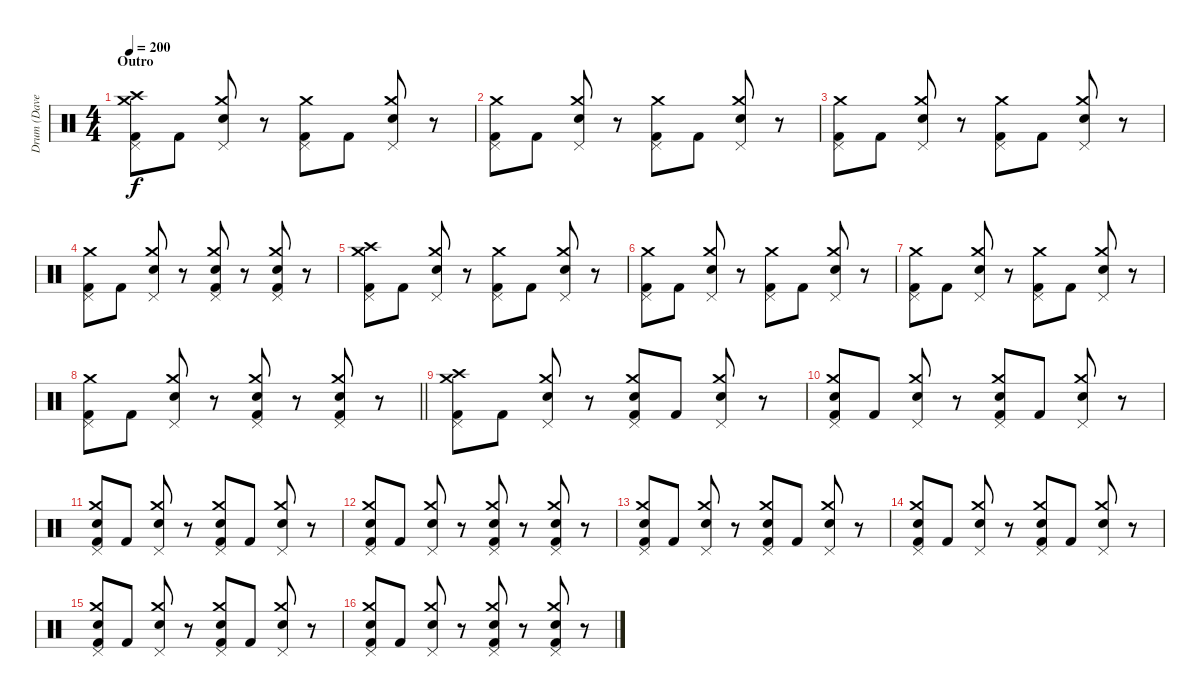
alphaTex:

\track ("Drum (Dave Ghorl)" "Drum (Dave") {instrument percussion}
\staff {score}
\articulation defaults
\ts (4 4)
\section ("" "Outro")
\tempo 200
\clef neutral
\ks c
("Kick (hit) 2" "Pedal Hi-Hat (hit)" "Crash high (hit)" "Crash medium (hit)").8{dy f} "Kick (hit) 2".8 ("Snare (hit) 2" "Pedal Hi-Hat (hit)" "Crash medium (hit)").8 r.8 ("Kick (hit) 2" "Pedal Hi-Hat (hit)" "Crash medium (hit)").8 "Kick (hit) 2".8 ("Snare (hit) 2" "Pedal Hi-Hat (hit)" "Crash medium (hit)").8 r.8 |
("Kick (hit) 2" "Pedal Hi-Hat (hit)" "Crash medium (hit)").8 "Kick (hit) 2".8 ("Snare (hit) 2" "Pedal Hi-Hat (hit)" "Crash medium (hit)").8 r.8 ("Kick (hit) 2" "Pedal Hi-Hat (hit)" "Crash medium (hit)").8 "Kick (hit) 2".8 ("Snare (hit) 2" "Pedal Hi-Hat (hit)" "Crash medium (hit)").8 r.8 |
("Kick (hit) 2" "Pedal Hi-Hat (hit)" "Crash medium (hit)").8 "Kick (hit) 2".8 ("Snare (hit) 2" "Pedal Hi-Hat (hit)" "Crash medium (hit)").8 r.8 ("Kick (hit) 2" "Pedal Hi-Hat (hit)" "Crash medium (hit)").8 "Kick (hit) 2".8 ("Snare (hit) 2" "Pedal Hi-Hat (hit)" "Crash medium (hit)").8 r.8 |
("Kick (hit) 2" "Pedal Hi-Hat (hit)" "Crash medium (hit)").8 "Kick (hit) 2".8 ("Snare (hit) 2" "Pedal Hi-Hat (hit)" "Crash medium (hit)").8 r.8 ("Kick (hit) 2" "Snare (hit) 2" "Pedal Hi-Hat (hit)" "Crash medium (hit)").8 r.8 ("Kick (hit) 2" "Snare (hit) 2" "Pedal Hi-Hat (hit)" "Crash medium (hit)").8 r.8 |
("Kick (hit) 2" "Pedal Hi-Hat (hit)" "Crash high (hit)" "Crash medium (hit)").8 "Kick (hit) 2".8 ("Snare (hit) 2" "Pedal Hi-Hat (hit)" "Crash medium (hit)").8 r.8 ("Kick (hit) 2" "Pedal Hi-Hat (hit)" "Crash medium (hit)").8 "Kick (hit) 2".8 ("Snare (hit) 2" "Pedal Hi-Hat (hit)" "Crash medium (hit)").8 r.8 |
("Kick (hit) 2" "Pedal Hi-Hat (hit)" "Crash medium (hit)").8 "Kick (hit) 2".8 ("Snare (hit) 2" "Pedal Hi-Hat (hit)" "Crash medium (hit)").8 r.8 ("Kick (hit) 2" "Pedal Hi-Hat (hit)" "Crash medium (hit)").8 "Kick (hit) 2".8 ("Snare (hit) 2" "Pedal Hi-Hat (hit)" "Crash medium (hit)").8 r.8 |
("Kick (hit) 2" "Pedal Hi-Hat (hit)" "Crash medium (hit)").8 "Kick (hit) 2".8 ("Snare (hit) 2" "Pedal Hi-Hat (hit)" "Crash medium (hit)").8 r.8 ("Kick (hit) 2" "Pedal Hi-Hat (hit)" "Crash medium (hit)").8 "Kick (hit) 2".8 ("Snare (hit) 2" "Pedal Hi-Hat (hit)" "Crash medium (hit)").8 r.8 |
\barLineRight lightlight
("Kick (hit) 2" "Pedal Hi-Hat (hit)" "Crash medium (hit)").8 "Kick (hit) 2".8 ("Snare (hit) 2" "Pedal Hi-Hat (hit)" "Crash medium (hit)").8 r.8 ("Kick (hit) 2" "Snare (hit) 2" "Pedal Hi-Hat (hit)" "Crash medium (hit)").8 r.8 ("Kick (hit) 2" "Snare (hit) 2" "Pedal Hi-Hat (hit)" "Crash medium (hit)").8 r.8 |
("Kick (hit) 2" "Pedal Hi-Hat (hit)" "Crash high (hit)" "Crash medium (hit)").8 "Kick (hit) 2".8 ("Snare (hit) 2" "Pedal Hi-Hat (hit)" "Crash medium (hit)").8 r.8 ("Kick (hit) 2" "Snare (hit) 2" "Pedal Hi-Hat (hit)" "Crash medium (hit)").8 "Kick (hit) 2".8 ("Snare (hit) 2" "Pedal Hi-Hat (hit)" "Crash medium (hit)").8 r.8 |
("Kick (hit) 2" "Snare (hit) 2" "Pedal Hi-Hat (hit)" "Crash medium (hit)").8 "Kick (hit) 2".8 ("Snare (hit) 2" "Pedal Hi-Hat (hit)" "Crash medium (hit)").8 r.8 ("Kick (hit) 2" "Snare (hit) 2" "Pedal Hi-Hat (hit)" "Crash medium (hit)").8 "Kick (hit) 2".8 ("Snare (hit) 2" "Pedal Hi-Hat (hit)" "Crash medium (hit)").8 r.8 |
("Kick (hit) 2" "Snare (hit) 2" "Pedal Hi-Hat (hit)" "Crash medium (hit)").8 "Kick (hit) 2".8 ("Snare (hit) 2" "Pedal Hi-Hat (hit)" "Crash medium (hit)").8 r.8 ("Kick (hit) 2" "Snare (hit) 2" "Pedal Hi-Hat (hit)" "Crash medium (hit)").8 "Kick (hit) 2".8 ("Snare (hit) 2" "Pedal Hi-Hat (hit)" "Crash medium (hit)").8 r.8 |
("Kick (hit) 2" "Snare (hit) 2" "Pedal Hi-Hat (hit)" "Crash medium (hit)").8 "Kick (hit) 2".8 ("Snare (hit) 2" "Pedal Hi-Hat (hit)" "Crash medium (hit)").8 r.8 ("Kick (hit) 2" "Snare (hit) 2" "Pedal Hi-Hat (hit)" "Crash medium (hit)").8 r.8 ("Kick (hit) 2" "Snare (hit) 2" "Pedal Hi-Hat (hit)" "Crash medium (hit)").8 r.8 |
("Kick (hit) 2" "Snare (hit) 2" "Pedal Hi-Hat (hit)" "Crash medium (hit)").8 "Kick (hit) 2".8 ("Snare (hit) 2" "Pedal Hi-Hat (hit)" "Crash medium (hit)").8 r.8 ("Kick (hit) 2" "Snare (hit) 2" "Pedal Hi-Hat (hit)" "Crash medium (hit)").8 "Kick (hit) 2".8 ("Snare (hit) 2" "Pedal Hi-Hat (hit)" "Crash medium (hit)").8 r.8 |
("Kick (hit) 2" "Snare (hit) 2" "Pedal Hi-Hat (hit)" "Crash medium (hit)").8 "Kick (hit) 2".8 ("Snare (hit) 2" "Pedal Hi-Hat (hit)" "Crash medium (hit)").8 r.8 ("Kick (hit) 2" "Snare (hit) 2" "Pedal Hi-Hat (hit)" "Crash medium (hit)").8 "Kick (hit) 2".8 ("Snare (hit) 2" "Pedal Hi-Hat (hit)" "Crash medium (hit)").8 r.8 |
("Kick (hit) 2" "Snare (hit) 2" "Pedal Hi-Hat (hit)" "Crash medium (hit)").8 "Kick (hit) 2".8 ("Snare (hit) 2" "Pedal Hi-Hat (hit)" "Crash medium (hit)").8 r.8 ("Kick (hit) 2" "Snare (hit) 2" "Pedal Hi-Hat (hit)" "Crash medium (hit)").8 "Kick (hit) 2".8 ("Snare (hit) 2" "Pedal Hi-Hat (hit)" "Crash medium (hit)").8 r.8 |
("Kick (hit) 2" "Snare (hit) 2" "Pedal Hi-Hat (hit)" "Crash medium (hit)").8 "Kick (hit) 2".8 ("Snare (hit) 2" "Pedal Hi-Hat (hit)" "Crash medium (hit)").8 r.8 ("Kick (hit) 2" "Snare (hit) 2" "Pedal Hi-Hat (hit)" "Crash medium (hit)").8 r.8 ("Kick (hit) 2" "Snare (hit) 2" "Pedal Hi-Hat (hit)" "Crash medium (hit)").8 r.8
